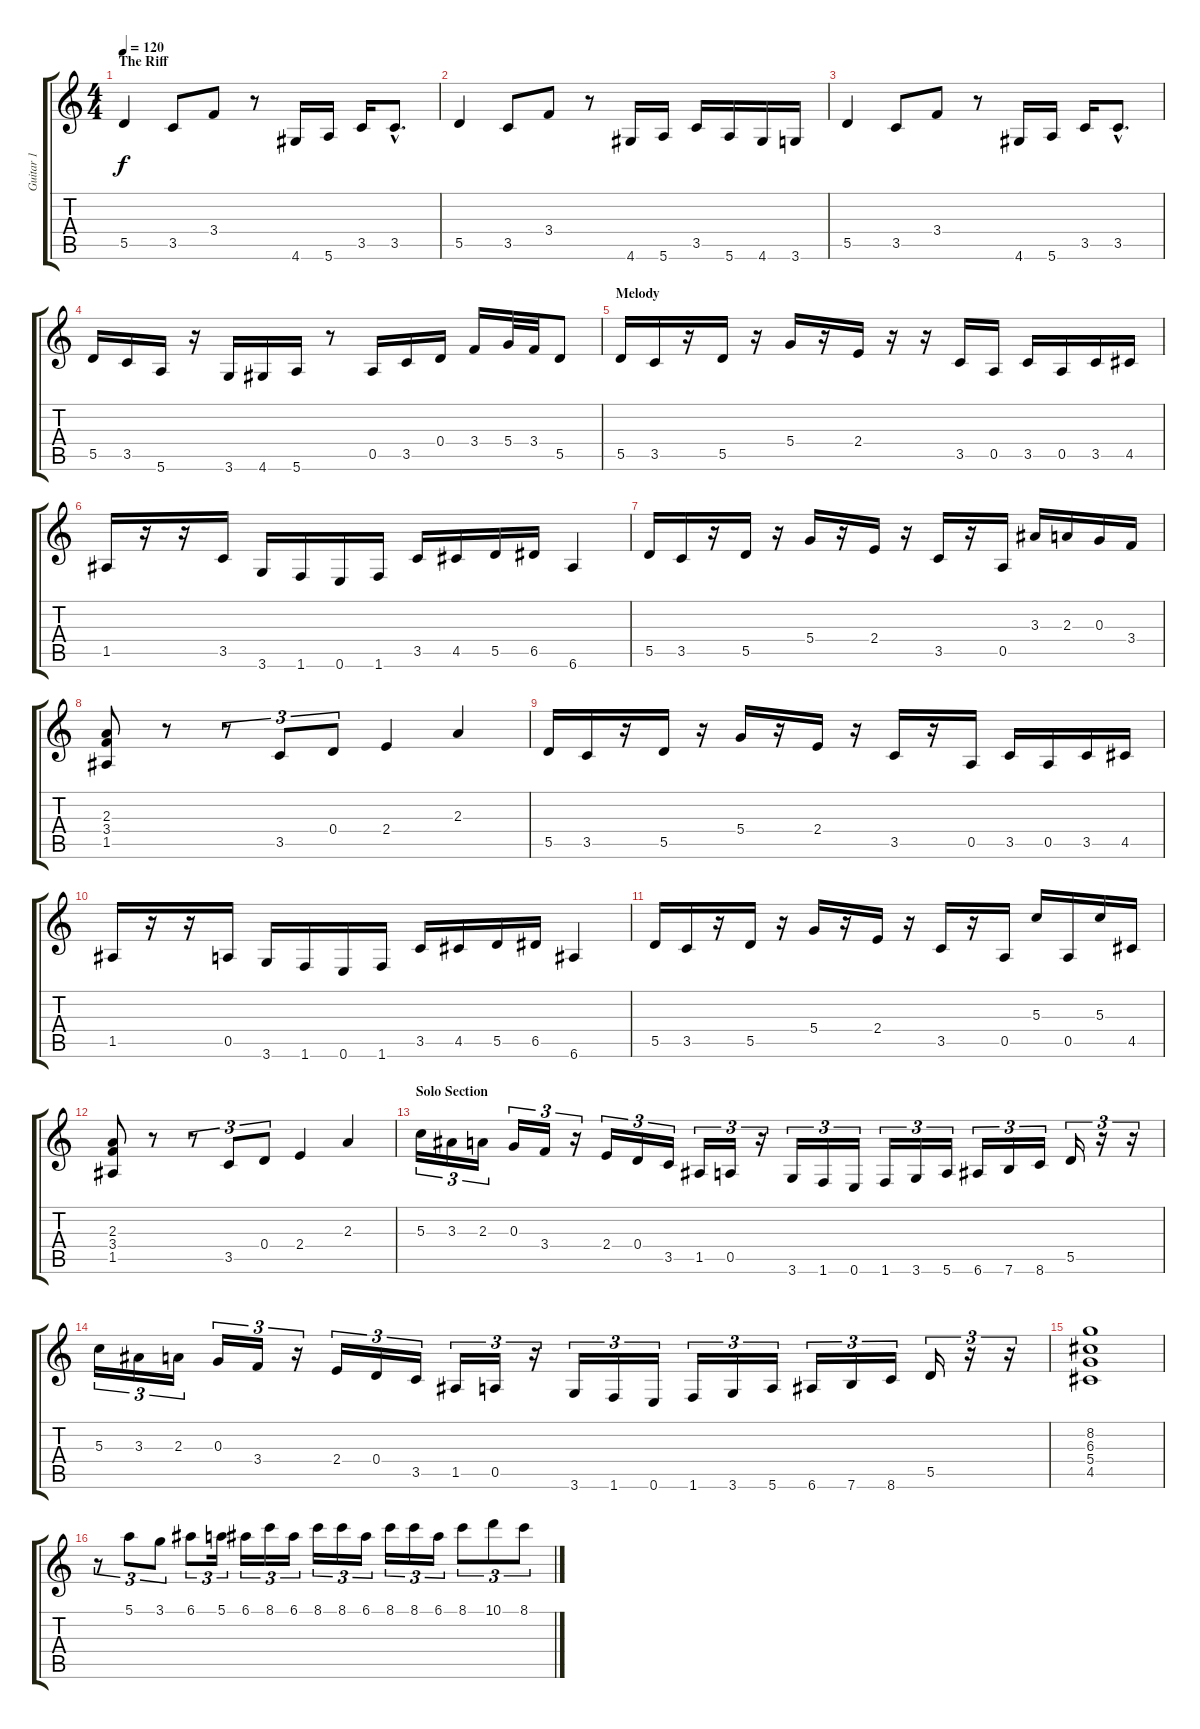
\track ("Guitar 1" "Guitar 1") {instrument distortionguitar}
\staff {score tabs}
\tuning (E4 B3 G3 D3 A2 E2) {hide}
\ts (4 4)
\section ("" "The Riff")
\tempo 120
\clef g2
\ks c
5.5.4{dy f instrument distortionguitar} 3.5.8 3.4.8 r.8 4.6.16 5.6.16 3.5.16 3.5{hac}.8{d} |
5.5.4 3.5.8 3.4.8 r.8 4.6.16 5.6.16 3.5.16 5.6.16 4.6.16 3.6.16 |
5.5.4 3.5.8 3.4.8 r.8 4.6.16 5.6.16 3.5.16 3.5{hac}.8{d} |
5.5.16 3.5.16 5.6.16 r.16 3.6.16 4.6.16 5.6.16 r.8 0.5.16 3.5.16 0.4.16 3.4.16 5.4.32 3.4.32 5.5.8 |
\section ("" "Melody")
5.5.16 3.5.16 r.16 5.5.16 r.16 5.4.16 r.16 2.4.16 r.16 r.16 3.5.16 0.5.16 3.5.16 0.5.16 3.5.16 4.5.16 |
1.5.16 r.16 r.16 3.5.16 3.6.16 1.6.16 0.6.16 1.6.16 3.5.16 4.5.16 5.5.16 6.5.16 6.6.4 |
5.5.16 3.5.16 r.16 5.5.16 r.16 5.4.16 r.16 2.4.16 r.16 3.5.16 r.16 0.5.16 3.3.16 2.3.16 0.3.16 3.4.16 |
(2.3 3.4 1.5).8 r.8 r.8{tu (3 2)} 3.5.8{tu (3 2)} 0.4.8{tu (3 2)} 2.4.4 2.3.4 |
5.5.16 3.5.16 r.16 5.5.16 r.16 5.4.16 r.16 2.4.16 r.16 3.5.16 r.16 0.5.16 3.5.16 0.5.16 3.5.16 4.5.16 |
1.5.16 r.16 r.16 0.5.16 3.6.16 1.6.16 0.6.16 1.6.16 3.5.16 4.5.16 5.5.16 6.5.16 6.6.4 |
5.5.16 3.5.16 r.16 5.5.16 r.16 5.4.16 r.16 2.4.16 r.16 3.5.16 r.16 0.5.16 5.3.16 0.5.16 5.3.16 4.5.16 |
(2.3 3.4 1.5).8 r.8 r.8{tu (3 2)} 3.5.8{tu (3 2)} 0.4.8{tu (3 2)} 2.4.4 2.3.4 |
\section ("" "Solo Section")
5.3.16{tu (3 2)} 3.3.16{tu (3 2)} 2.3.16{tu (3 2)} 0.3.16{tu (3 2)} 3.4.16{tu (3 2)} r.16{tu (3 2)} 2.4.16{tu (3 2)} 0.4.16{tu (3 2)} 3.5.16{tu (3 2)} 1.5.16{tu (3 2)} 0.5.16{tu (3 2)} r.16{tu (3 2)} 3.6.16{tu (3 2)} 1.6.16{tu (3 2)} 0.6.16{tu (3 2)} 1.6.16{tu (3 2)} 3.6.16{tu (3 2)} 5.6.16{tu (3 2)} 6.6.16{tu (3 2)} 7.6.16{tu (3 2)} 8.6.16{tu (3 2)} 5.5.16{tu (3 2)} r.16{tu (3 2)} r.16{tu (3 2)} |
5.3.16{tu (3 2)} 3.3.16{tu (3 2)} 2.3.16{tu (3 2)} 0.3.16{tu (3 2)} 3.4.16{tu (3 2)} r.16{tu (3 2)} 2.4.16{tu (3 2)} 0.4.16{tu (3 2)} 3.5.16{tu (3 2)} 1.5.16{tu (3 2)} 0.5.16{tu (3 2)} r.16{tu (3 2)} 3.6.16{tu (3 2)} 1.6.16{tu (3 2)} 0.6.16{tu (3 2)} 1.6.16{tu (3 2)} 3.6.16{tu (3 2)} 5.6.16{tu (3 2)} 6.6.16{tu (3 2)} 7.6.16{tu (3 2)} 8.6.16{tu (3 2)} 5.5.16{tu (3 2)} r.16{tu (3 2)} r.16{tu (3 2)} |
(8.2 6.3 5.4 4.5).1 |
r.8{tu (3 2)} 5.1.8{tu (3 2)} 3.1.8{tu (3 2)} 6.1.8{tu (3 2)} 5.1.16{tu (3 2)} 6.1.16{tu (3 2)} 8.1.16{tu (3 2)} 6.1.16{tu (3 2)} 8.1.16{tu (3 2)} 8.1.16{tu (3 2)} 6.1.16{tu (3 2)} 8.1.16{tu (3 2)} 8.1.16{tu (3 2)} 6.1.16{tu (3 2)} 8.1.8{tu (3 2)} 10.1.8{tu (3 2)} 8.1.8{tu (3 2)}
